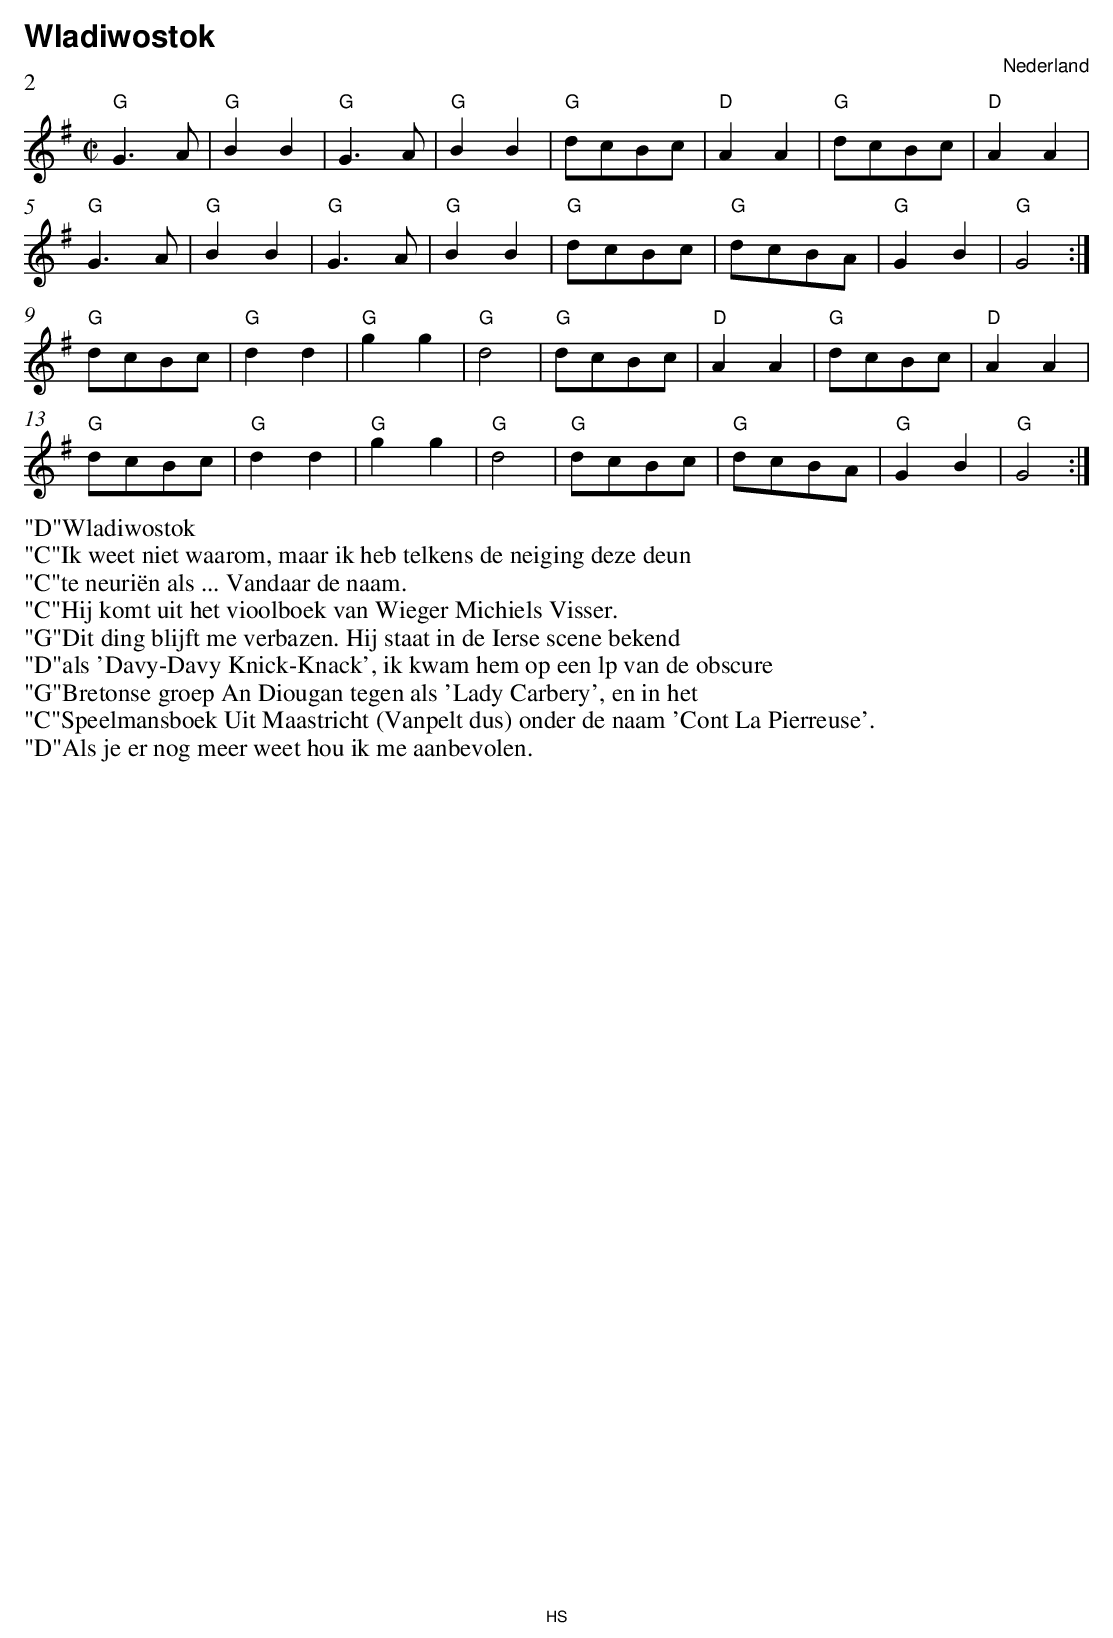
X:1
T:Wladiwostok
P:2
O:Nederland
M:C|
L:1/8
Q:180
K:G
"G"G3A | "G"B2B2 | "G"G3A | "G"B2B2 | "G"dcBc | "D"A2A2 | "G"dcBc | "D"A2A2 |
"G"G3A | "G"B2B2 | "G"G3A | "G"B2B2 | "G"dcBc | "G"dcBA | "G"G2B2 | "G"G4 :|
"G"dcBc | "G"d2d2 | "G"g2g2 | "G"d4 | "G"dcBc | "D"A2A2 | "G"dcBc | "D"A2A2 |
"G"dcBc | "G"d2d2 | "G"g2g2 | "G"d4 | "G"dcBc | "G"dcBA | "G"G2B2 | "G"G4 :|
%%begintext
"D"Wladiwostok
"C"Ik weet niet waarom, maar ik heb telkens de neiging deze deun
"C"te neuriën als ... Vandaar de naam.
"C"Hij komt uit het vioolboek van Wieger Michiels Visser.
"G"Dit ding blijft me verbazen. Hij staat in de Ierse scene bekend
"D"als 'Davy-Davy Knick-Knack', ik kwam hem op een lp van de obscure
"G"Bretonse groep An Diougan tegen als 'Lady Carbery', en in het
"C"Speelmansboek Uit Maastricht (Vanpelt dus) onder de naam 'Cont La Pierreuse'.
"D"Als je er nog meer weet hou ik me aanbevolen.
